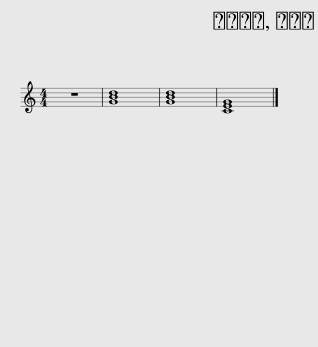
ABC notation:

X:1
L:1/8
M:4/4
I:linebreak $
K:C
V:1 treble
V:1
 z8 | [GBd]8 | [GBd]8 | [CEG]8 |] %4
